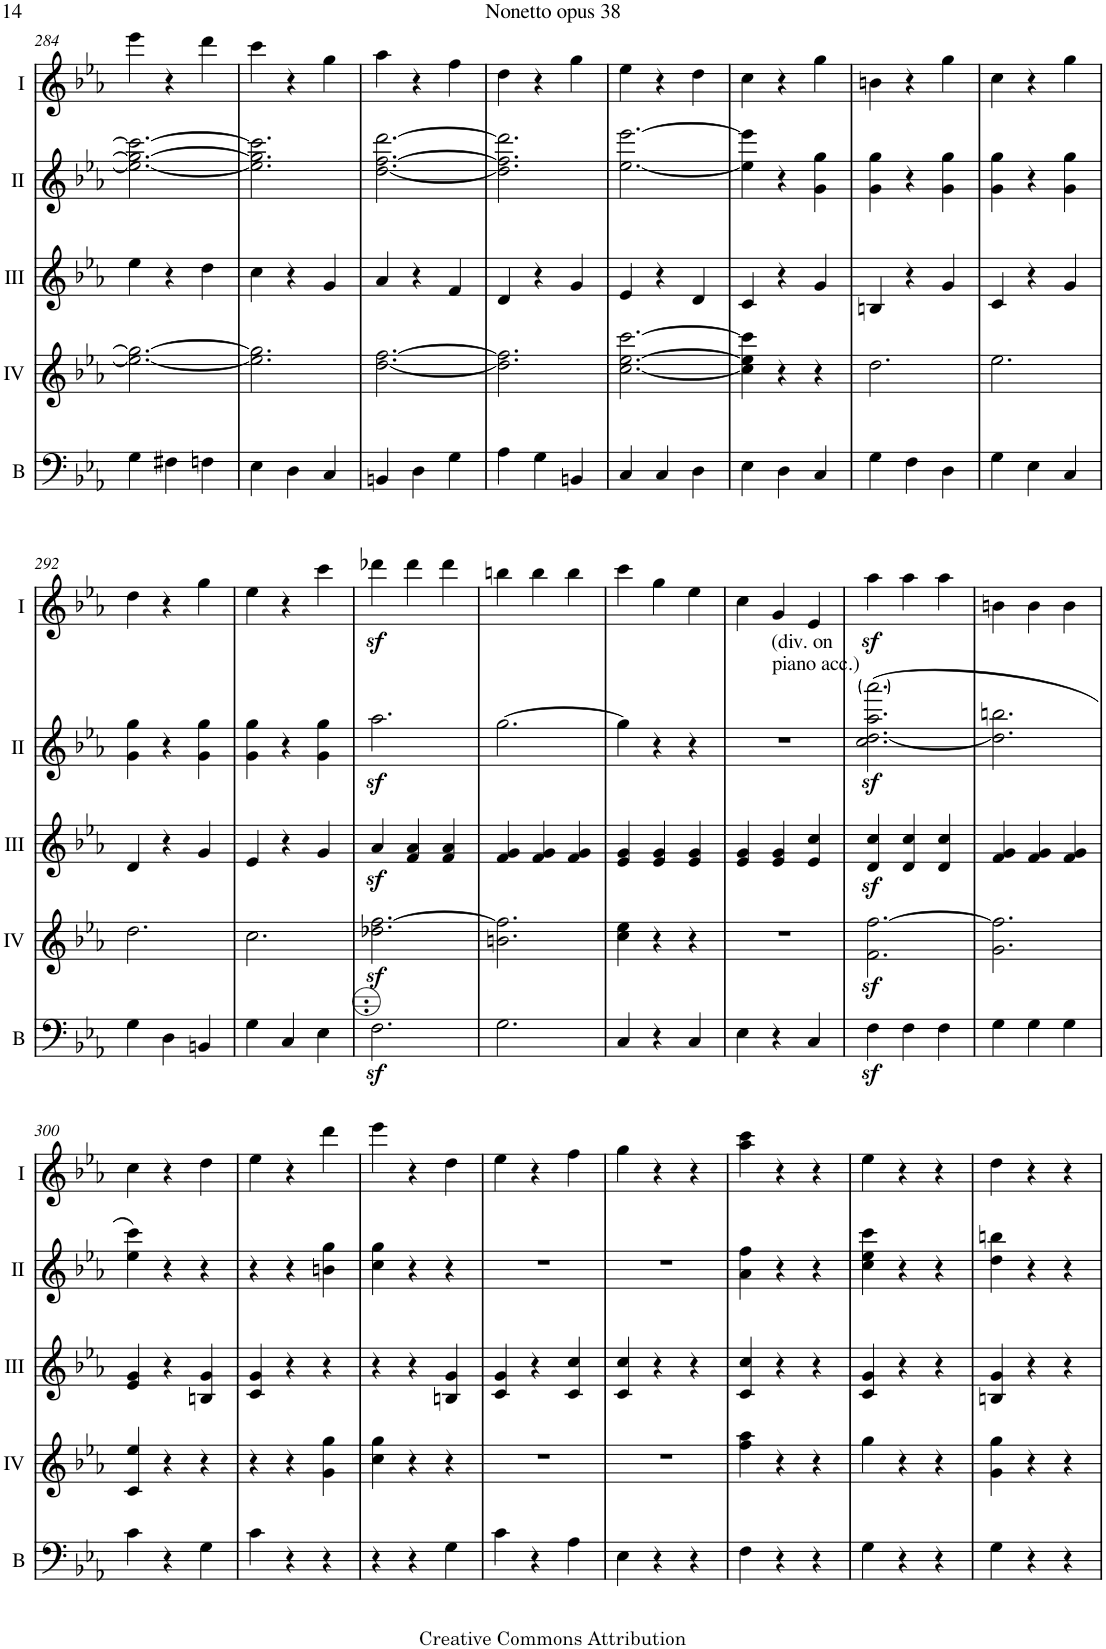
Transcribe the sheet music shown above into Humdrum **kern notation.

**kern	**kern	**kern	**kern	**kern
*part5	*part4	*part3	*part2	*part1
*staff5	*staff4	*staff3	*staff2	*staff1
*I"Bass	*I"Acc. 4	*I"Acc. 3	*I"Acc. 2	*I"Acc. 1
*I'B	*	*	*	*
!!LO:PB:g=z
*clefF4	*clefG2	*clefG2	*clefG2	*clefG2
*Trd7c12	*Trd7c12	*	*	*
*k[b-e-a-]	*k[b-e-a-]	*k[b-e-a-]	*k[b-e-a-]	*k[b-e-a-]
*M3/4	*M3/4	*M3/4	*M3/4	*M3/4
=284	=284	=284	=284	=284
4G\	2.ee-\_ 2.gg\_	4ee-\	2.ee-\_ 2.gg\_ 2.ccc\_	4eee-\
4F#X\	.	4r	.	4r
4Fn\	.	4dd\	.	4ddd\
=285	=285	=285	=285	=285
4E-\	2.ee-\] 2.gg\]	4cc\	2.ee-\] 2.gg\] 2.ccc\]	4ccc\
4D\	.	4r	.	4r
4C/	.	4g/	.	4gg\
=286	=286	=286	=286	=286
4BBn/	[2.dd\ [2.ff\	4a-/	[2.dd\ [2.ff\ [2.ddd\	4aa-\
4D\	.	4r	.	4r
4G\	.	4f/	.	4ff\
=287	=287	=287	=287	=287
4A-\	2.dd\] 2.ff\]	4d/	2.dd\] 2.ff\] 2.ddd\]	4dd\
4G\	.	4r	.	4r
4BBn/	.	4g/	.	4gg\
=288	=288	=288	=288	=288
4C/	[2.cc\ [2.ee-\ [2.ccc\	4e-/	[2.ee-\ [2.eee-\	4ee-\
4C/	.	4r	.	4r
4D\	.	4d/	.	4dd\
=289	=289	=289	=289	=289
4E-\	4cc\] 4ee-\] 4ccc\]	4c/	4ee-\] 4eee-\]	4cc\
4D\	4r	4r	4r	4r
4C/	4r	4g/	4g\ 4gg\	4gg\
=290	=290	=290	=290	=290
4G\	2.dd\	4Bn/	4g\ 4gg\	4bn\
4F\	.	4r	4r	4r
4D\	.	4g/	4g\ 4gg\	4gg\
=291	=291	=291	=291	=291
4G\	2.ee-\	4c/	4g\ 4gg\	4cc\
4E-\	.	4r	4r	4r
4C/	.	4g/	4g\ 4gg\	4gg\
!!LO:LB:g=z
=292	=292	=292	=292	=292
4G\	2.dd\	4d/	4g\ 4gg\	4dd\
4D\	.	4r	4r	4r
4BBn/	.	4g/	4g\ 4gg\	4gg\
=293	=293	=293	=293	=293
4G\	2.cc\	4e-/	4g\ 4gg\	4ee-\
4C/	.	4r	4r	4r
4E-\	.	4g/	4g\ 4gg\	4ccc\
=294	=294	=294	=294	=294
2.Fz<\	2.dd-X\z< [2.ff\z<	4a-z</	2.aa-z<\	4ddd-Xz<\
.	.	4f/ 4a-/	.	4ddd-\
.	.	4f/ 4a-/	.	4ddd-\
=295	=295	=295	=295	=295
2.G\	2.bn\ 2.ff\]	4f/ 4g/	[2.gg\	4bbn\
.	.	4f/ 4g/	.	4bb\
.	.	4f/ 4g/	.	4bb\
=296	=296	=296	=296	=296
4C/	4cc\ 4ee-\	4e-/ 4g/	4gg\]	4ccc\
4r	4r	4e-/ 4g/	4r	4gg\
4C/	4r	4e-/ 4g/	4r	4ee-\
=297	=297	=297	=297	=297
4E-\	2.r	4e-/ 4g/	2.r	4cc\
4r	.	4e-/ 4g/	.	4g/
4C/	.	4e-/ 4cc/	.	4e-/
=298	=298	=298	=298	=298
!	!	!	!LO:TX:a:t=(div. on	!
!	!	!	!LO:TX:a:t=piano acc.)	!
4Fz<\	2.f\z< [2.ff\z<	4d/z< 4cc/z<	(2.cc\z< [2.dd\z< 2.aa-\z< 2.aaa-\z<	4aa-z<\
4F\	.	4d/ 4cc/	.	4aa-\
4F\	.	4d/ 4cc/	.	4aa-\
=299	=299	=299	=299	=299
4G\	2.g\ 2.ff\]	4f/ 4g/	2.dd\] 2.bbn\	4bn\
4G\	.	4f/ 4g/	.	4b\
4G\	.	4f/ 4g/	.	4b\
!!LO:LB:g=z
=300	=300	=300	=300	=300
4c\	4c/ 4ee-/	4e-/ 4g/	4ee-\ 4ccc\)	4cc\
4r	4r	4r	4r	4r
4G\	4r	4Bn/ 4g/	4r	4dd\
=301	=301	=301	=301	=301
4c\	4r	4c/ 4g/	4r	4ee-\
4r	4r	4r	4r	4r
4r	4g\ 4gg\	4r	4bn\ 4gg\	4ddd\
=302	=302	=302	=302	=302
4r	4cc\ 4gg\	4r	4cc\ 4gg\	4eee-\
4r	4r	4r	4r	4r
4G\	4r	4Bn/ 4g/	4r	4dd\
=303	=303	=303	=303	=303
4c\	2.r	4c/ 4g/	2.r	4ee-\
4r	.	4r	.	4r
4A-\	.	4c/ 4cc/	.	4ff\
=304	=304	=304	=304	=304
4E-\	2.r	4c/ 4cc/	2.r	4gg\
4r	.	4r	.	4r
4r	.	4r	.	4r
=305	=305	=305	=305	=305
4F\	4ff\ 4aa-\	4c/ 4cc/	4a-\ 4ff\	4aa-\ 4ccc\
4r	4r	4r	4r	4r
4r	4r	4r	4r	4r
=306	=306	=306	=306	=306
4G\	4gg\	4c/ 4g/	4cc\ 4ee-\ 4ccc\	4ee-\
4r	4r	4r	4r	4r
4r	4r	4r	4r	4r
=307	=307	=307	=307	=307
4G\	4g\ 4gg\	4Bn/ 4g/	4dd\ 4bbn\	4dd\
4r	4r	4r	4r	4r
4r	4r	4r	4r	4r
=	=	=	=	=
*-	*-	*-	*-	*-
